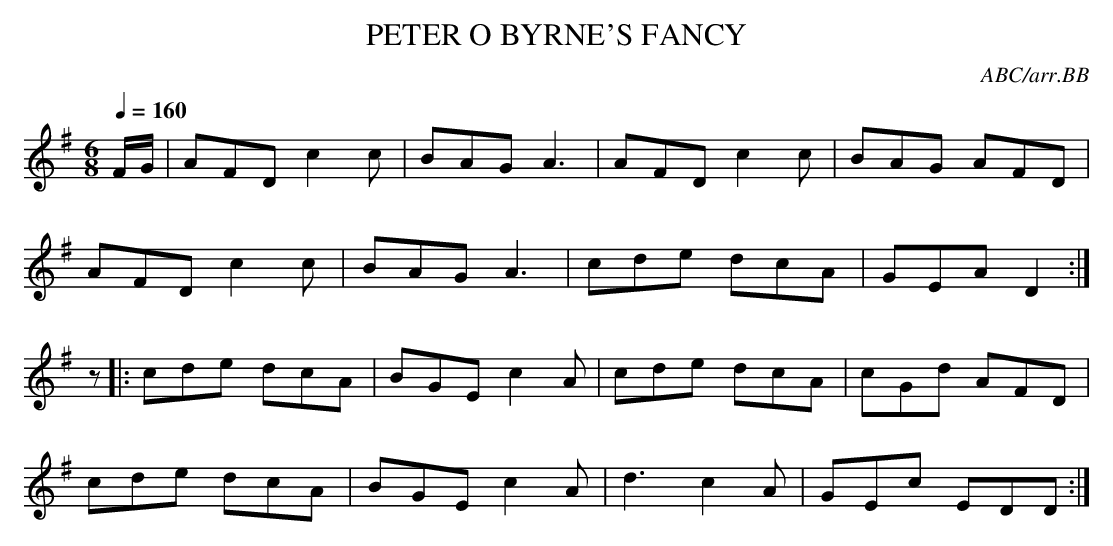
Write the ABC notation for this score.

X:1
T:PETER O BYRNE'S FANCY
C:ABC/arr.BB
Q:1/4=160
M:6/8
K:Dmix
F/G/|AFD c2c|BAG A3|AFD c2c|BAG AFD|
AFD c2c|BAG A3|cde dcA|GEA D2:|
z|:cde dcA|BGE c2A|cde dcA|cGd AFD|
cde dcA|BGE c2A|d3 c2A|GEc EDD :|
